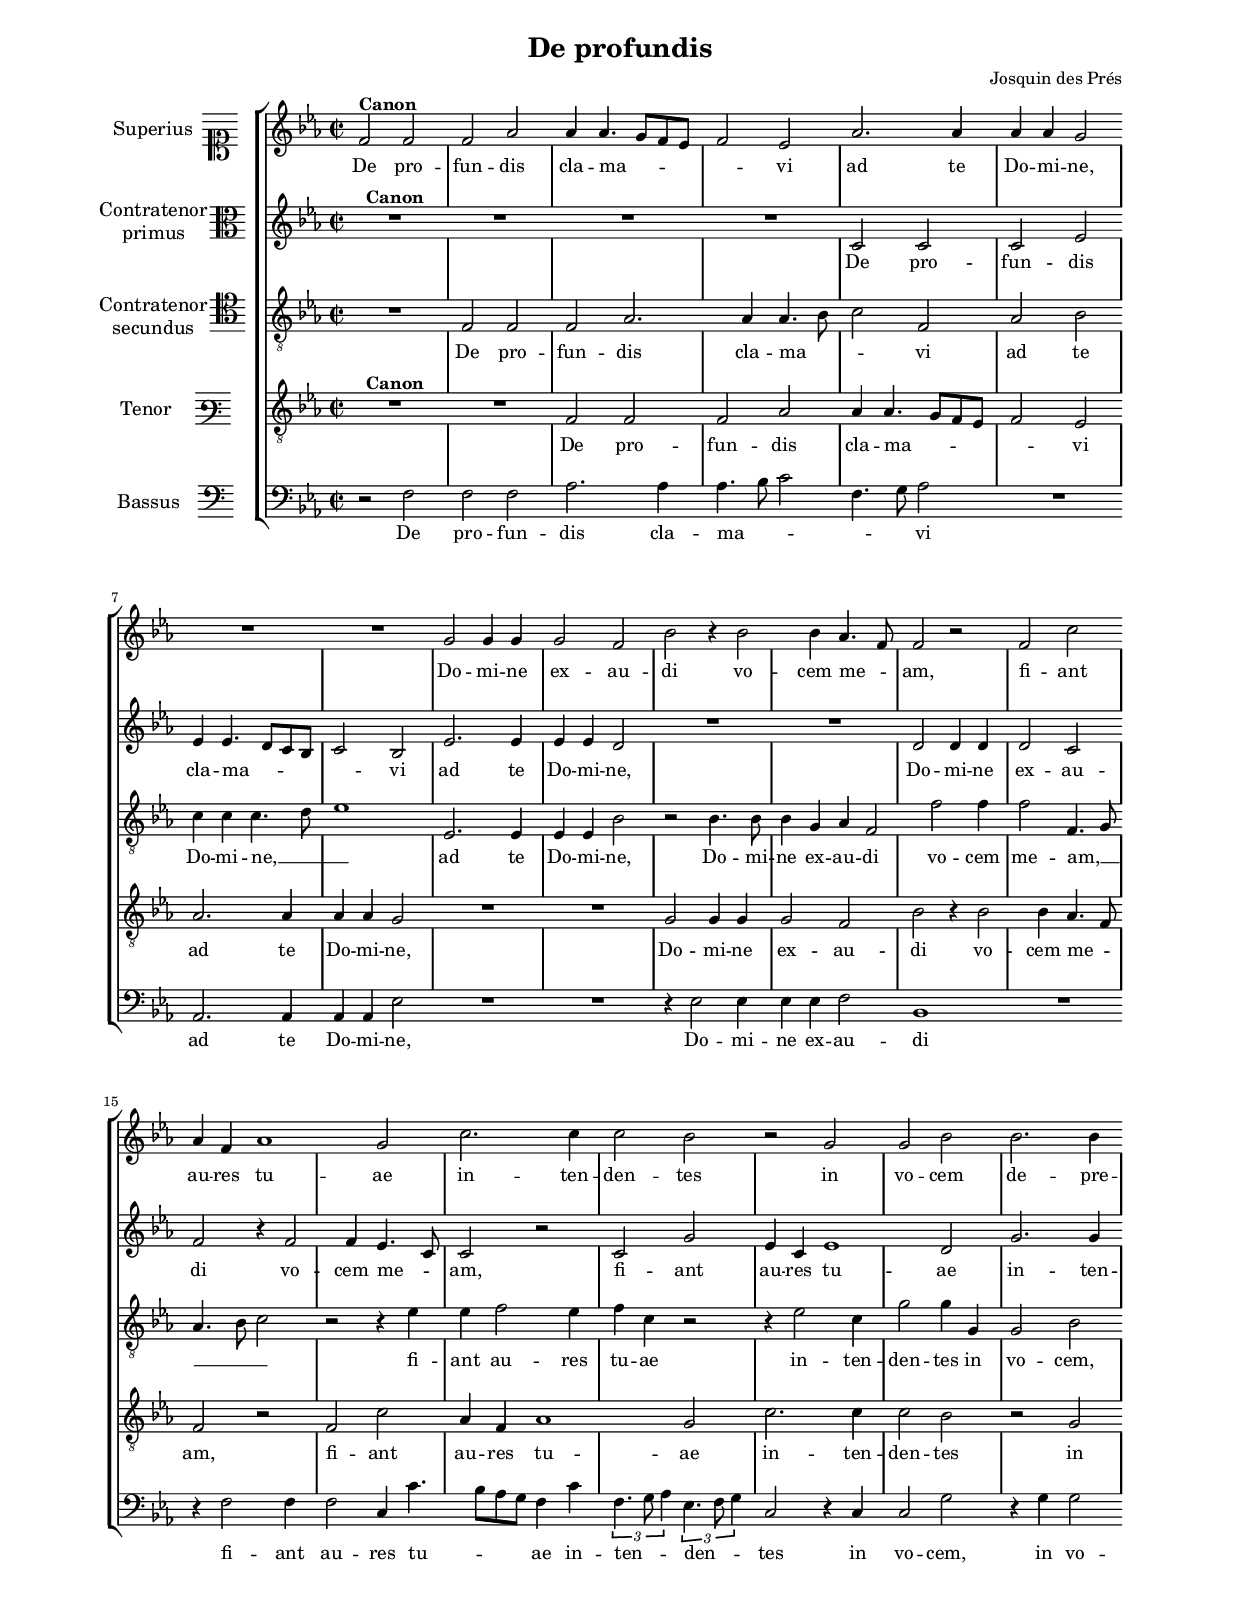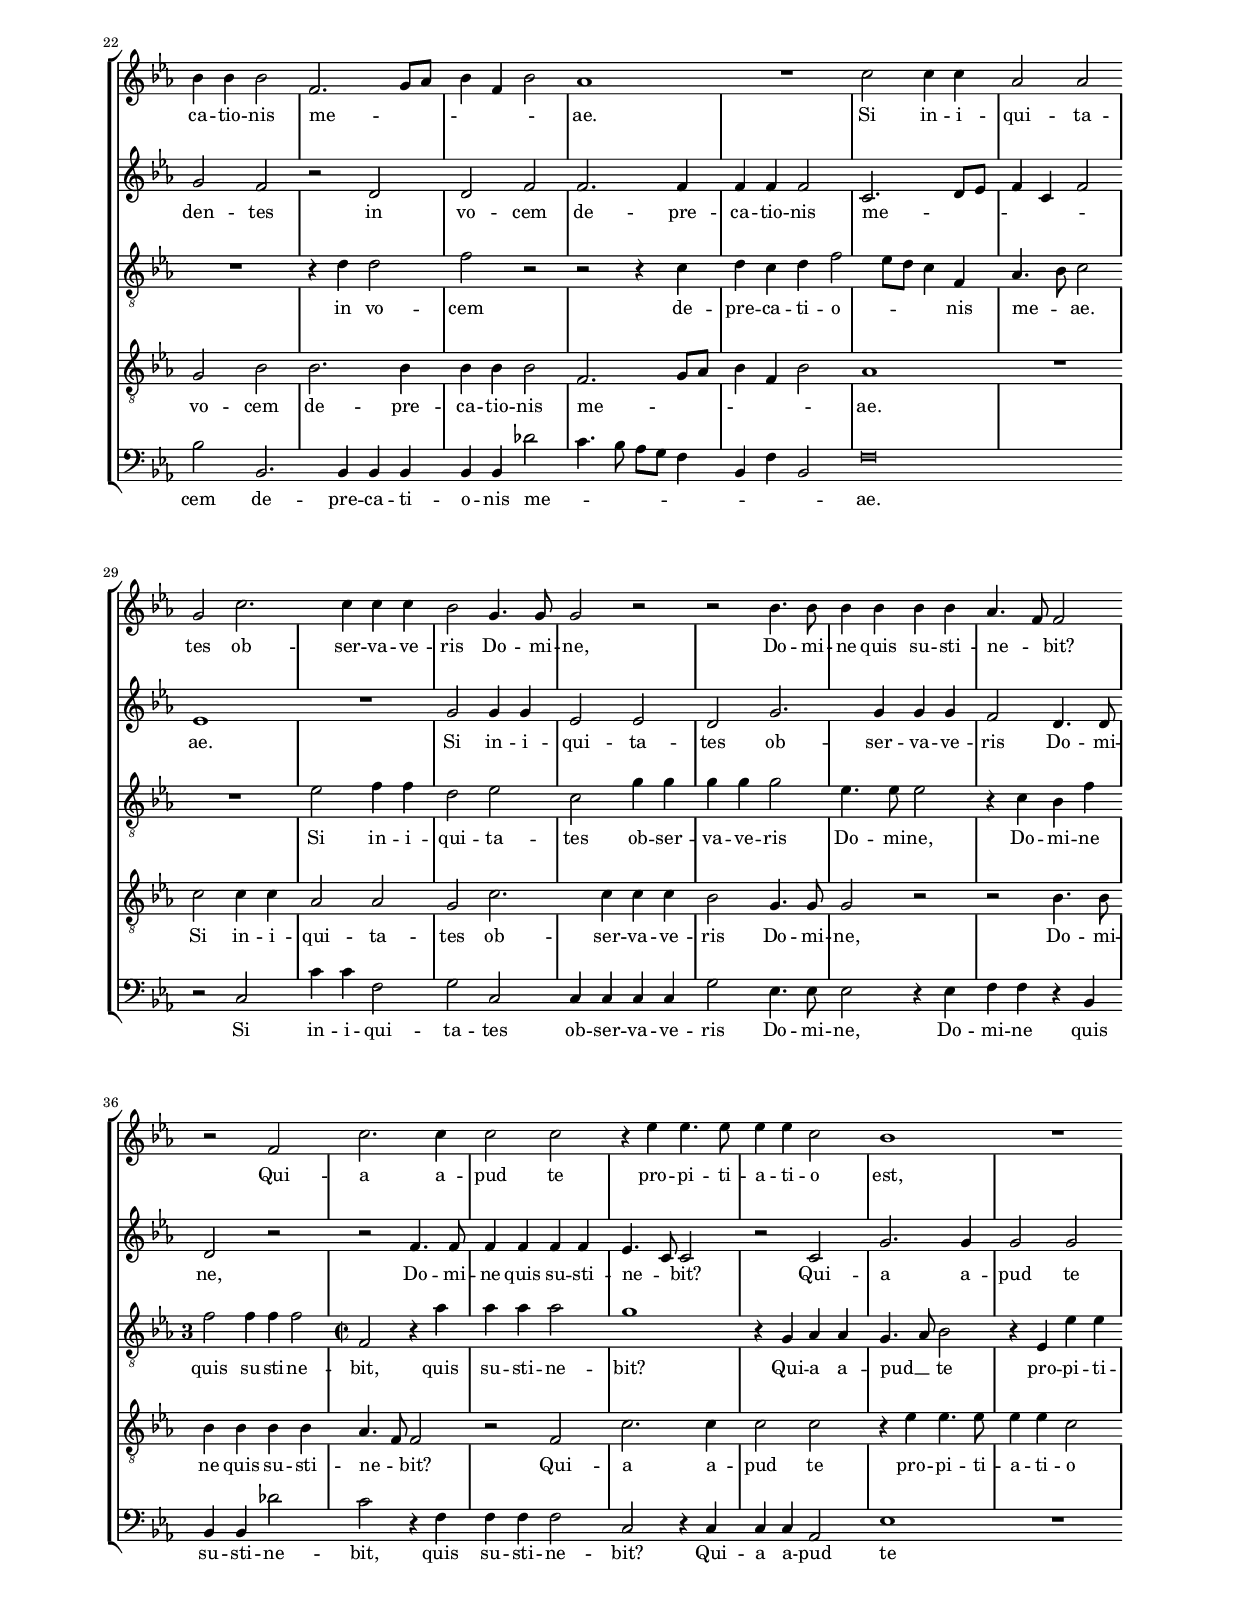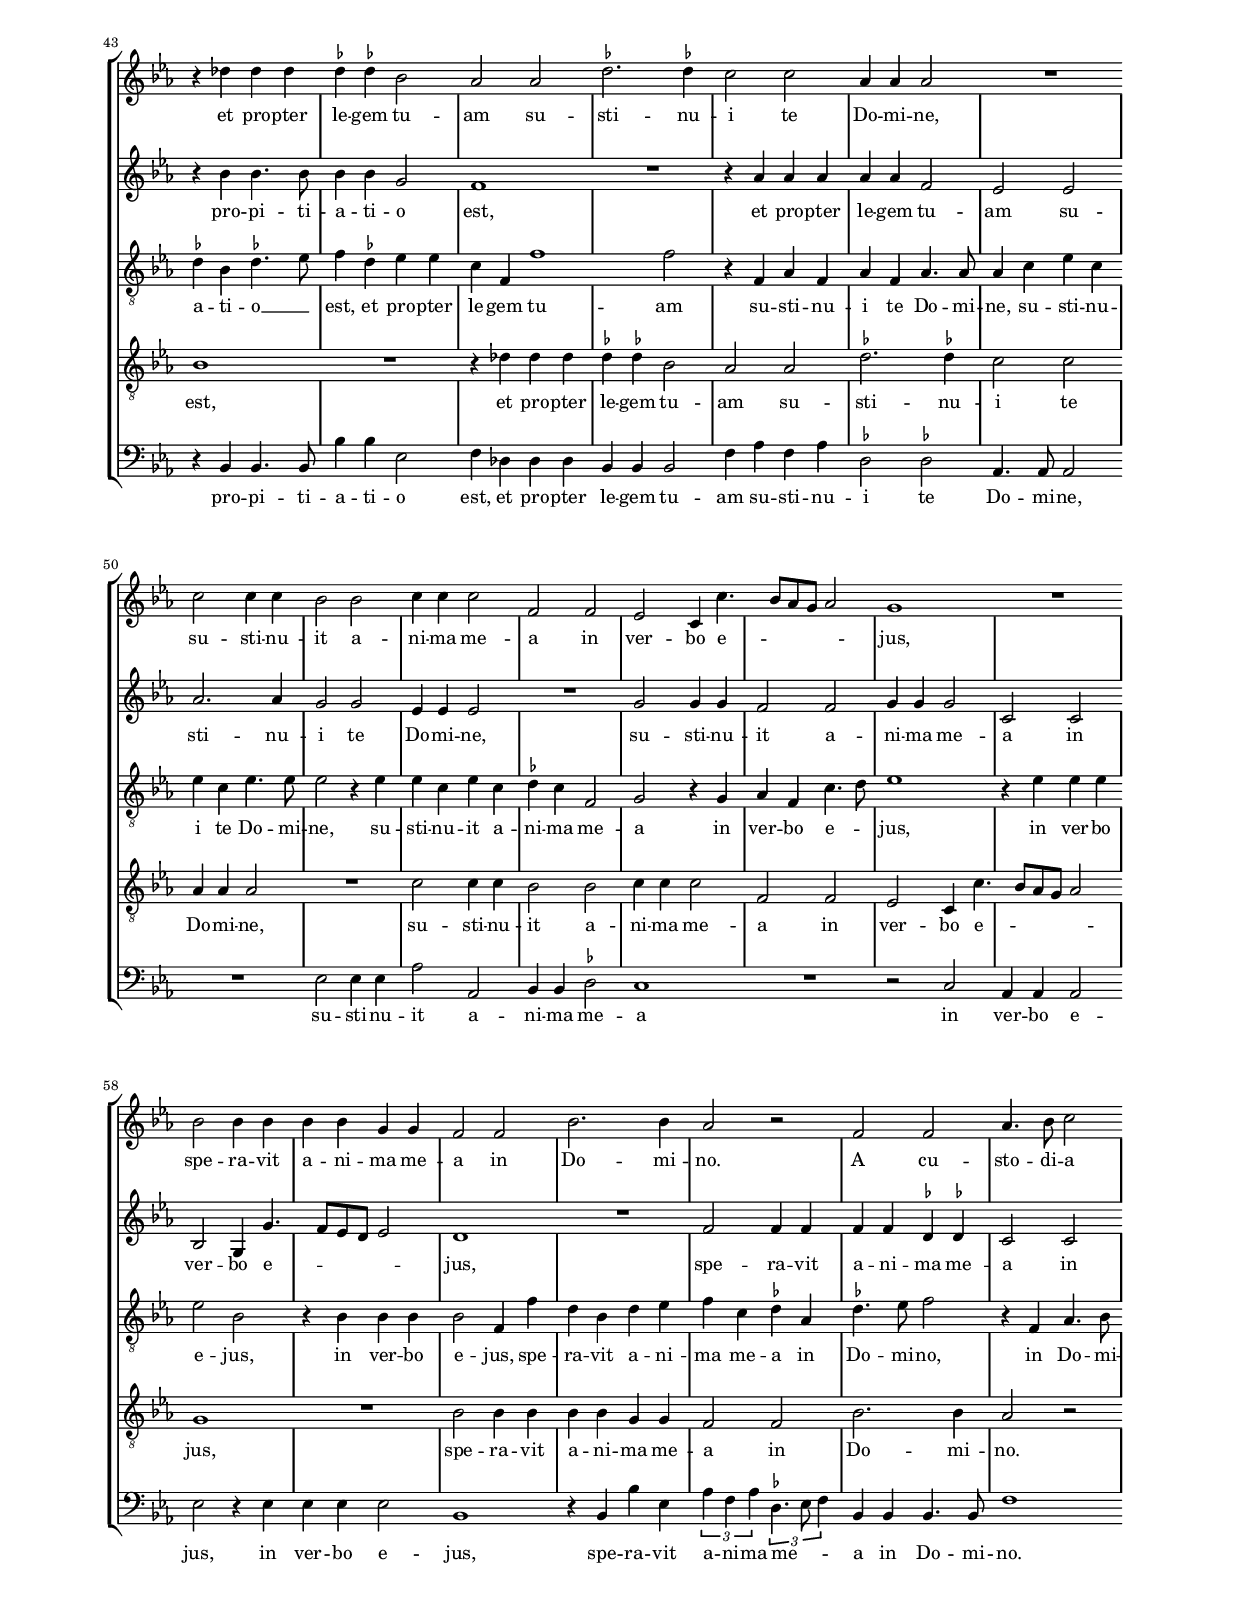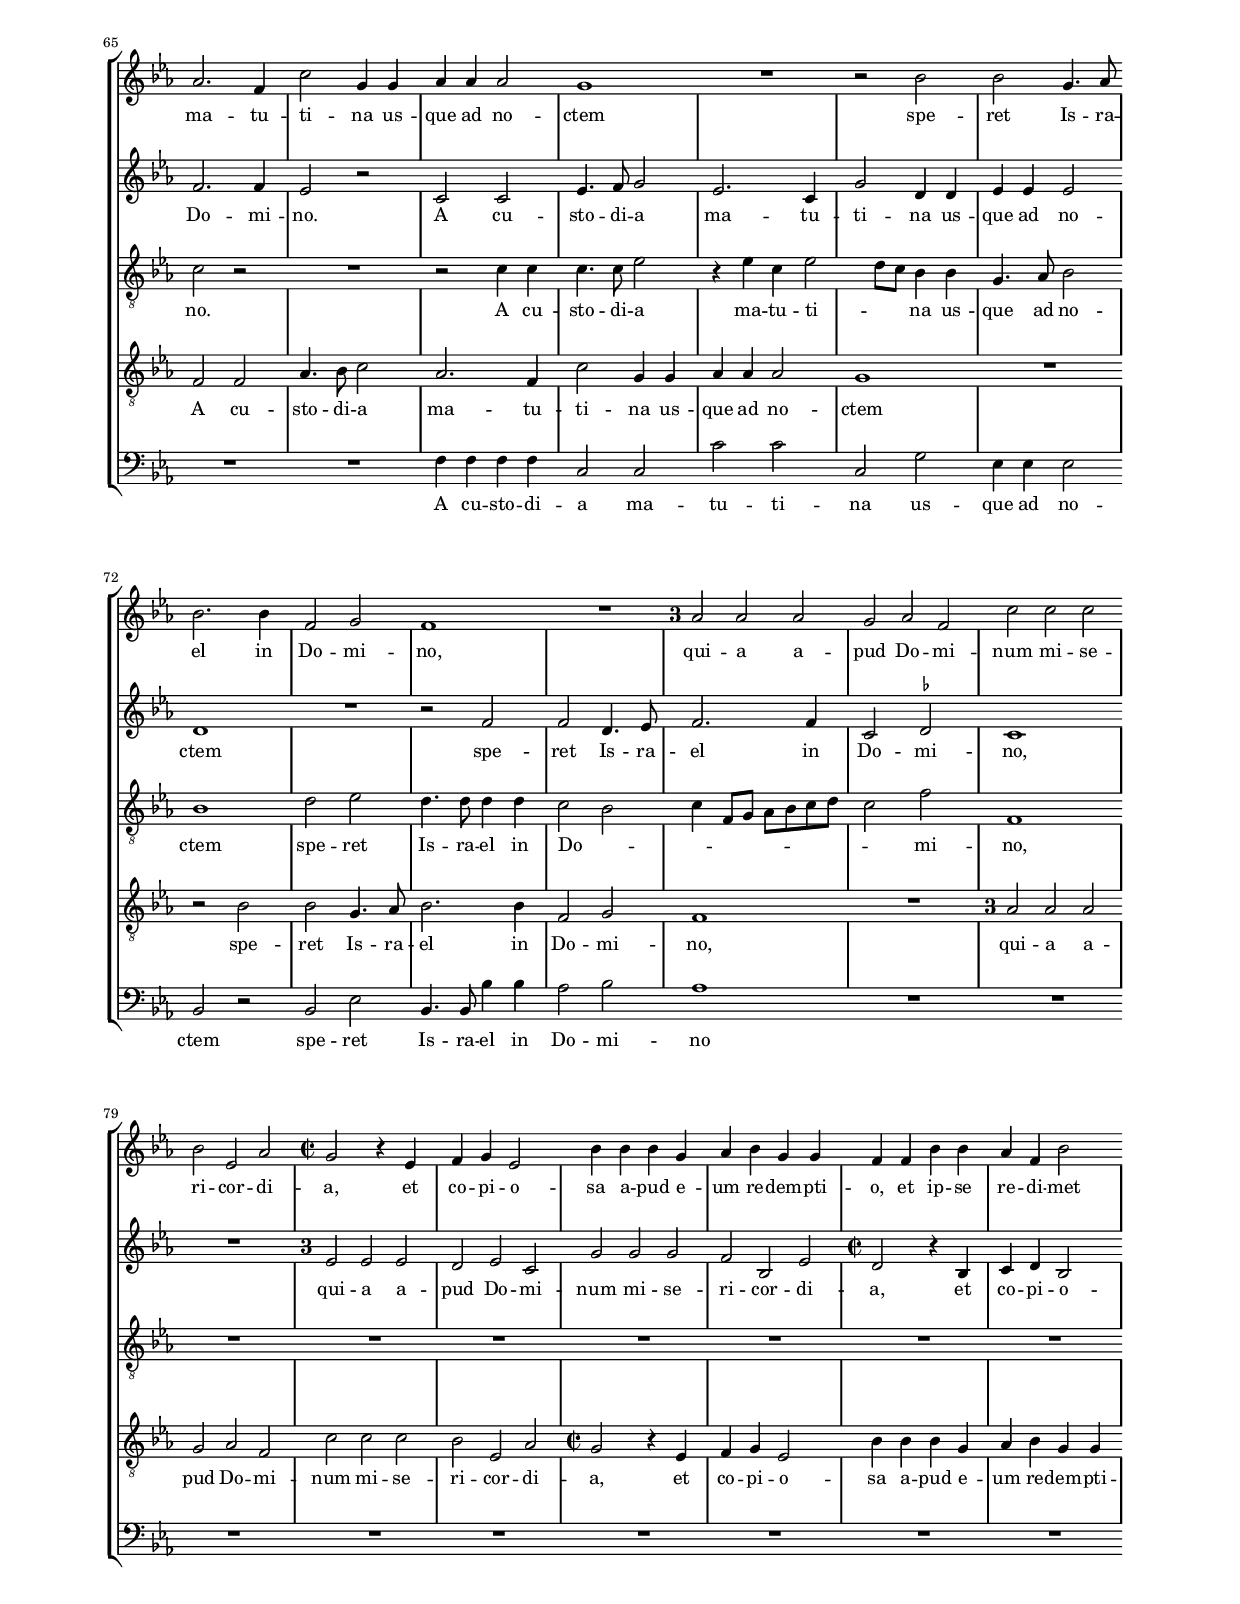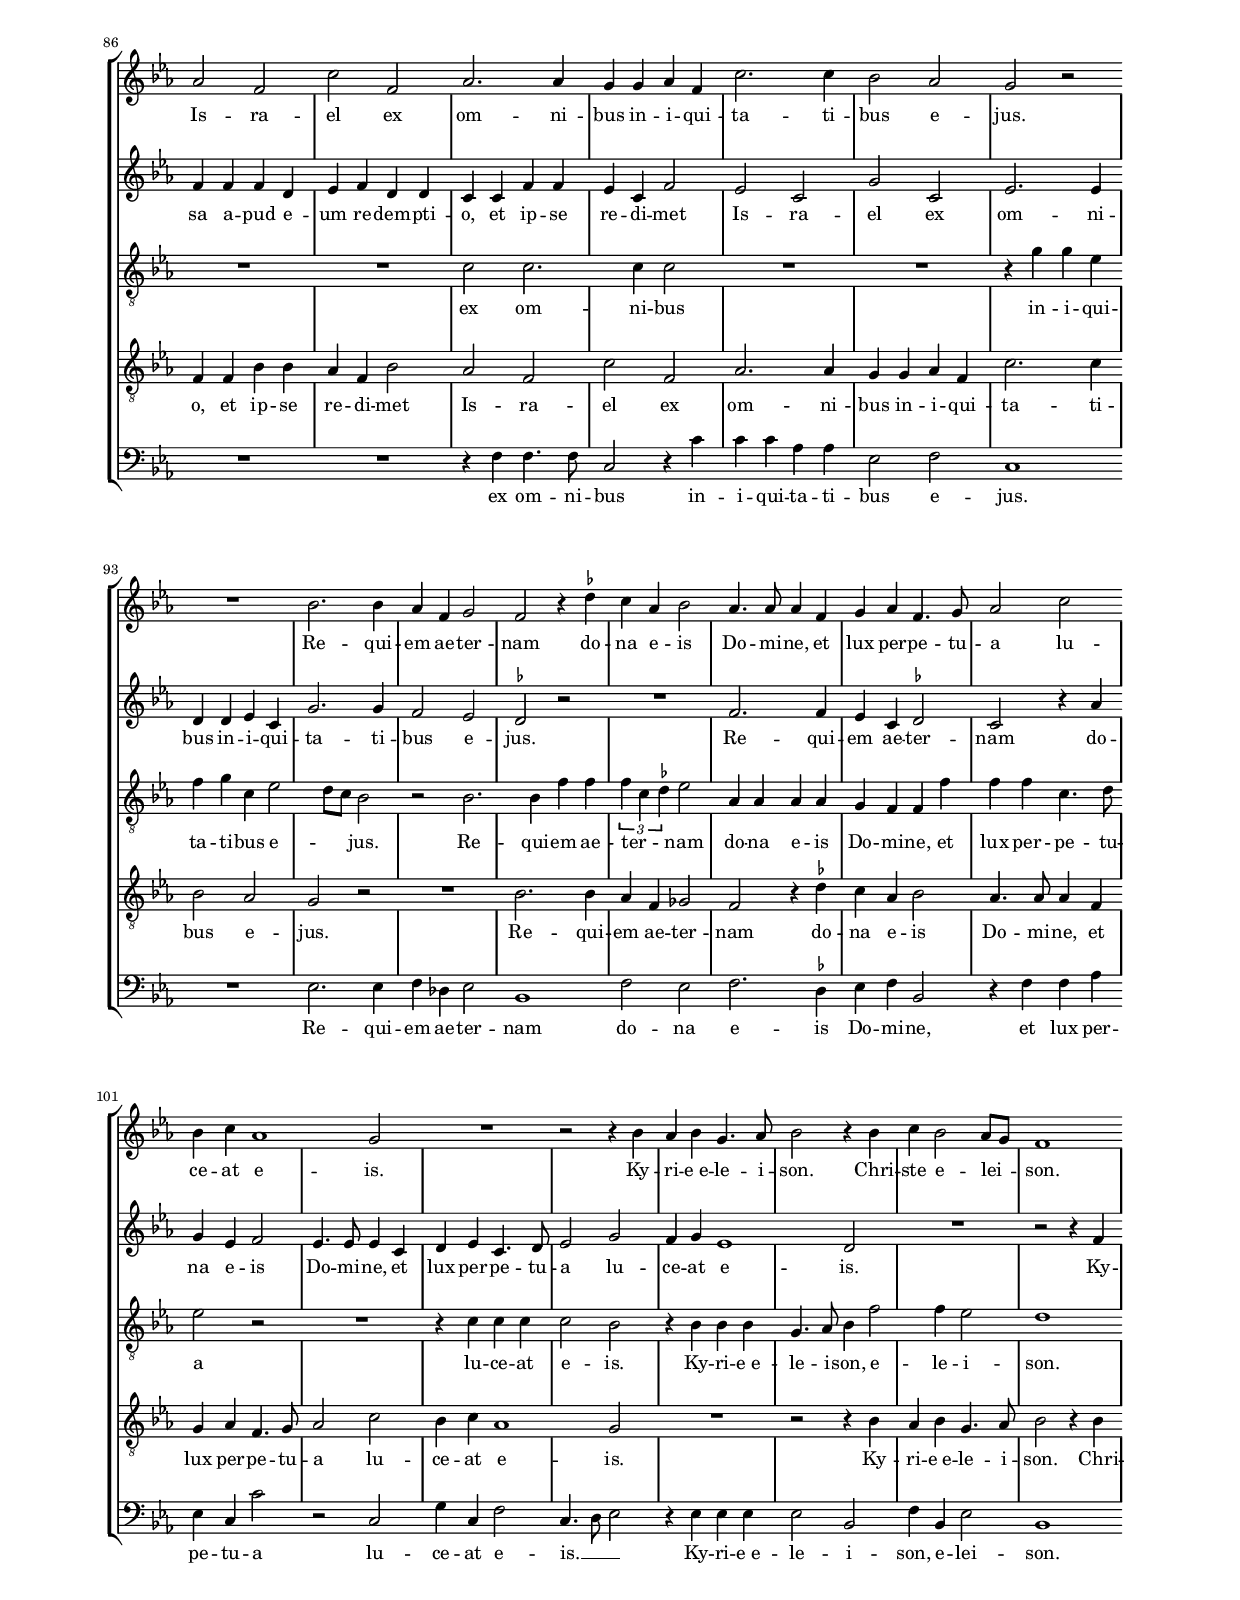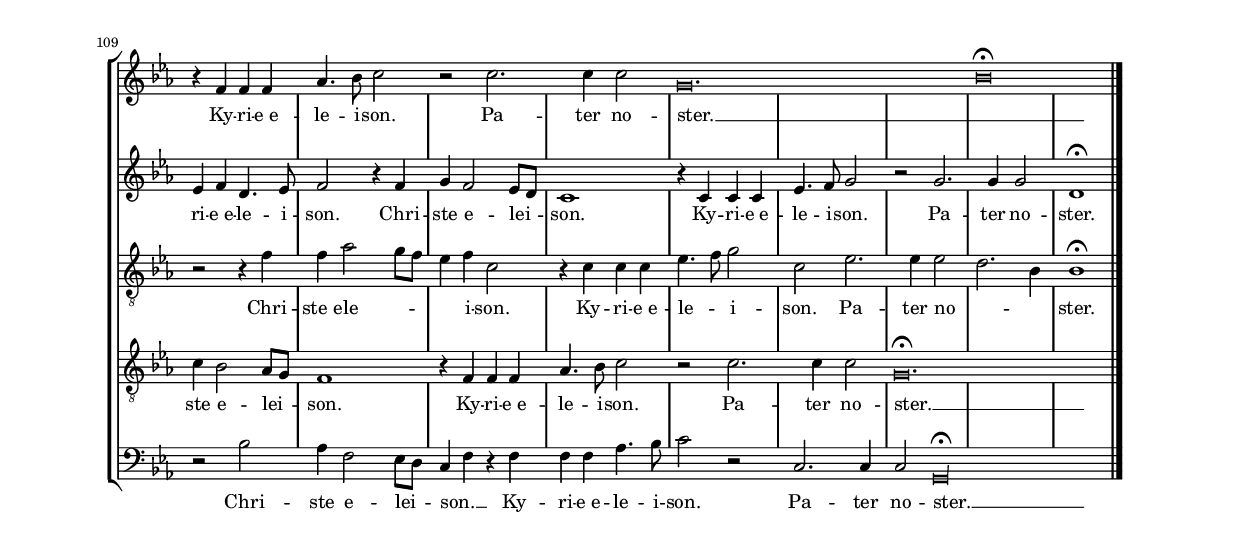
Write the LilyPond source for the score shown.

\header
{
  title="De profundis"
  composer="Josquin des Prés"
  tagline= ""
}

\version "2.18.2"
\include "deutsch.ly"
#(set-global-staff-size 15)
% #(set-default-paper-size "letter")
#(ly:set-option 'point-and-click #f)


\paper
	{
	top-margin = 1.8 \cm
	bottom-margin = 1.8 \cm
	left-margin = 2 \cm
	right-margin = 2 \cm
	ragged-bottom = ##f
	ragged-last-bottom = ##t
	print-page-number = ##f
	system-system-spacing = #'((basic-distance . 17) (minimum-distance . 14) (padding . 7) (strechability . 150))
%	systems-per-page = 3
%	min-systems-per-page = 3
	markup-system-spacing #'basic-distance = #12
%	print-all-headers = ##t
%	print-first-page-number = ##t
%	first-page-number = 1
	}

	
global = {
	\key es \major
	\time 2/2
        \skip 1*117 
        \once \override Score.BarLine.transparent = ##f
        \bar "|."
	}

	ficta = { \once \set suggestAccidentals = ##t }

	forget = #(define-music-function (parser location music) (ly:music?) #{
		\accidentalStyle forget
		$music
		\accidentalStyle default
		#})

	m = \melisma
	me = \melismaEnd
%	\mark \markup { \override #'(style . baroque) { \note  #"breve" #1 = \note #"breve." #1 } }



incipitcantus = \markup { \score {
	{
	\set Staff.instrumentName = \markup { \fontsize #1 "Superius" }
	\key c \major
	\clef soprano
	s4 \bar ""
	}
	\layout  {
	raggedright = ##t
	indent = 1.6 \cm
	line-width = 2.2\cm
	\context { \Staff \remove Time_signature_engraver }
	\override Staff.Clef.Y-extent = #'(0 . 0)
	}} \hspace #1 }

      
incipitaltus = \markup { \score {
	{
	\set Staff.instrumentName = \markup { \center-column {\fontsize #1 "Contratenor" \line \fontsize #1 {"primus"}} }
	\key c \major
	\clef alto
	s4 \bar ""
	}
	\layout  {
	raggedright = ##t
	indent = 1.6 \cm
	line-width = 2.2\cm
	\context { \Staff \remove Time_signature_engraver }
	\override Staff.Clef.Y-extent = #'(0 . 0)
	}} \hspace #1 }


incipittenor = \markup { \score {
	{
	\set Staff.instrumentName = \markup { \center-column {\fontsize #1 "Contratenor" \line \fontsize #1 {"secundus"}} }
	\key c \major
	\clef tenor
	s4 \bar ""
	}
	\layout  {
	raggedright = ##t
	indent = 1.6 \cm
	line-width = 2.2\cm
	\context { \Staff \remove Time_signature_engraver }
	\override Staff.Clef.Y-extent = #'(0 . 0)
	}} \hspace #1 }
      
      
incipitquintus = \markup { \score {
	{
	\set Staff.instrumentName = \markup { \fontsize #1 "Tenor" }
	\key c \major
	\clef varbaritone
	s4 \bar ""
	}
	\layout  {
	raggedright = ##t
	indent = 1.6 \cm
	line-width = 2.2\cm
	\context { \Staff \remove Time_signature_engraver }
	\override Staff.Clef.Y-extent = #'(0 . 0)
	}} \hspace #1 }
      
      
incipitbassus = \markup { \score {
	{
	\set Staff.instrumentName = \markup { \fontsize #1 "Bassus" }
	\key c \major
	\clef bass
	s4 \bar ""
	}
	\layout  {
	raggedright = ##t
	indent = 1.6 \cm
	line-width = 2.2\cm
	\context { \Staff \remove Time_signature_engraver }
	\override Staff.Clef.Y-extent = #'(0 . 0)
	}} \hspace #1 }


cantus =  \relative c''
	{
	f,2^\markup { \left-align \bold "Canon" } f
	f2 as
	as4 as4. g8 f es
	f2 es
%5
	as2. as4 |
	as4 as g2
	R1
	R1
	g2 g4 g
%10
	g2 f |
	b2 r4 b2
	b4 as4. f8
	f2 r
	f2 c'
%15
	as4 f as1
	g2
	c2. c4
	c2 b
	r2 g
%20
	g2 b |
	b2. b4
	b4 b b2
	f2. g8 as
	b4 f b2
%25
	as1 |
	R1
	c2 c4 c
	as2 as
	g2 c2.
%30
	c4 c c |
	b2 g4. g8
	g2 r
	r2 b4. b8
	b4 b b b
%35
        as4. f8 f2 |	
	r2 f
	c'2. c4
	c2 c
	r4 es es4. es8
%40
	es4 es c2 |
	b1
	R1
	r4 des des des
	\ficta des4 \ficta des! b2
%45
	as2 as |
	\ficta des2. \ficta des!4
	c2 c
	as4 as as2
	R1
%50
	c2 c4 c |
	b2 b
	c4 c c2
	f,2 f
	es2 c4 c'4.
%55
	b8 as g as2 |
	g1
	R1
	b2 b4 b
	b4 b g g
%60
	f2 f |
	b2. b4
	as2 r
	f2 f
	as4. b8 c2
%65
	as2. f4 |
	c'2 g4 g
	as4 as as2
	g1
	R1
%70
	r2 b |
	b2 g4. as8
	b2. b4
	f2 g
	f1
%75
	R1 |
	\set Staff.timeSignatureFraction = #'(3 . 2)
	\once \override Staff.TimeSignature.style = #'single-digit
	\scaleDurations #'(2 . 3)
	{ as2 as as
	g2 as f
	c'2 c c
        b2 es, as }
%80
	\set Staff.timeSignatureFraction = #'(2 . 2)
        g2 r4 es |
	f4 g es2
	b'4 b b g
	as4 b g g
	f4 f b b
%85
	as4 f b2 |
	as2 f
	c'2 f,
	as2. as4
        g4 g as f
%90
	c'2. c4 |
	b2 as
	g2 r
	R1
	b2. b4
%95
	as4 f g2 |
	f2 r4 \ficta des'
	c4 as b2
	as4. as8 as4 f
	g4 as f4. g8
%100
	as2 c |
	b4 c as1
	g2
	R1
	r2 r4 b
%105
	as4 b g4. as8 |
	b2 r4 b
	c4 b2 as8 g
	f1
	r4 f f f
%110
	as4. b8 c2 |
	r2 c2.
	c4 c2
	g\breve.
        % empty measure
%115
        % empty measure
        \scaleDurations #'(1 . 2) { b\breve(^\fermata }
        \once \override NoteHead #'transparent = ##t b1) |
	}


altus =  \relative c'
        {
	R1^\markup { \left-align \bold "Canon" }
	R1
	R1
	R1
%5
	c2 c |
	c2 es
	es4 es4. d8 c b
	c2 b
	es2. es4
%10
	es4 es d2 |
	R1
	R1
	d2 d4 d
	d2 c
%15
	f2 r4 f2
	f4 es4. c8
	c2 r
	c2 g'
	es4 c es1
%20
	d2 |
	g2. g4
	g2 f
	r2 d
	d2 f
%25
	f2. f4 |
	f4 f f2
	c2. d8 es
	f4 c f2
	es1
%30
	R1 |
	g2 g4 g
	es2 es
	d2 g2.
	g4 g g
%35
	f2 d4. d8 |
	d2 r
	r2 f4. f8
	f4 f f f
	es4. c8 c2
%40
	r2 c |
	g'2. g4
	g2 g
	r4 b b4. b8
	b4 b g2
%45
	f1 |
	R1
	r4 as as as
	as4 as f2
	es2 es
%50
	as2. as4 |
	g2 g
	es4 es es2
	R1
	g2 g4 g
%55
	f2 f |
	g4 g g2
	c,2 c
	b2 g4 g'4.
	f8 es d es2
%60
	d1 |
	R1
	f2 f4 f
	f4 f \ficta des \ficta des!
	c2 c
%65
	f2. f4 |
	es2 r
	c2 c
	es4. f8 g2
	es2. c4
%70
	g'2 d4 d |
	es4 es es2
	d1
	R1
	r2 f
%75
	f2 d4. es8 |
	f2. f4
	c2 \ficta des
        c1
	R1
%80
        \set Staff.timeSignatureFraction = #'(3 . 2)
	\once \override Staff.TimeSignature.style = #'single-digit
	\scaleDurations #'(2 . 3)
	{ es2 es es
	d2 es c |
	g'2 g g
        f2 b, es }
        \set Staff.timeSignatureFraction = #'(2 . 2)
	d2 r4 b
%85
        c4 d b2
	f'4 f f d |
	es4 f d d
	c4 c f f
	es4 c f2
%90
        es2 c
	g'2 c, |
	es2. es4
	d4 d es c
	g'2. g4
%95
        f2 es
	\ficta des2 r |
	R1
	f2. f4
	es4 c \ficta des2
%100
	c2 r4 as' |
	g4 es f2
	es4. es8 es4 c
	d4 es c4. d8
	es2 g
%105
	f4 g es1
	d2 |
	R1
	r2 r4 f
	es4 f d4. es8
%110
	f2 r4 f |
	g4 f2 es8 d
	c1
	r4 c c c
	es4. f8 g2
%115
	r2 g2.
        g4 g2
        d1^\fermata |
	}


tenor =  \relative c'
	{
	R1
	f,2 f
	f2 as2.
	as4 as4. b8
%5
	c2 f, |
	as2 b
	c4 c c4. d8
	es1
	es,2. es4
%10
	es4 es b'2 |
	r2 b4. b8
	b4 g as f2
	f'2 f4
	f2 f,4. g8
%15
	as4. b8 c2 |
	r2 r4 es
	es4 f2 es4
	f4 c r2
	r4 es2 c4
%20
	g'2 g4 g, |
	g2 b
	R1
	r4 d d2
	f2 r
%25
	r2 r4 c |
	d4 c d f2
	es8 d c4 f,
	as4. b8 c2
	R1
%30
	es2 f4 f |
	d2 es
	c2 g'4 g
	g4 g g2
	es4. es8 es2
%35
	r4 c b f' |
        \set Staff.timeSignatureFraction = #'(3 . 2)
	\once \override Staff.TimeSignature.style = #'single-digit
	\scaleDurations #'(2 . 3)
        {f2 f4 f f2 }
        \set Staff.timeSignatureFraction = #'(2 . 2)
	f,2 r4 as'
	as4 as as2
	g1
%40
	r4 g, as as |
	g4. as8 b2
	r4 es, es' es
	\ficta des4 b \ficta des!4. es8
	f4 \ficta des es es
%45
	c4 f, f'1
	f2 |
	r4 f, as f
	as4 f as4. as8
	as4 c es c
%50
	es4 c es4. es8 |
	es2 r4 es
	es4 c es c
	\ficta des4 c f,2
	g2 r4 g
%55
	as4 f c'4. d8 |
	es1
	r4 es es es
	es2 b
	r4 b b b
%60
	b2 f4 f' |
	d4 b d es
	f4 c \ficta des as
	\ficta des4. es8 f2
	r4 f, as4. b8
%65
	c2 r |
	R1
	r2 c4 c
	c4. c8 es2
	r4 es c es2
%70
	d8 c b4 b |
	g4. as8  b2
	b1
	d2 es
	d4. d8 d4 d
%75
	c2 b |
	c4 f,8 g as[ b c d]
	c2 f
	f,1
	R1
%80
	R1 |
	R1
	R1
	R1
	R1
%85
	R1 |
	R1
	R1
	c'2 c2.
	c4 c2
%90
	R1 |
	R1
	r4 g' g es
	f4 g c, es2
	d8 c b2
%95
	r2 b2.
	b4 f' f |
        \tuplet 3/2 { f4 c \ficta des } es2
	as,4 as as as
	g4 f f f'
%100
	f4 f c4. d8 |
	es2 r
	R1
	r4 c c c
	c2 b
%105
	r4 b b b |
	g4. as8 b4 f'2
	f4 es2
	d1
	r2 r4 f
%110
	f4 as2 g8 f |
	es4 f c2
	r4 c c c
	es4. f8 g2
	c,2 es2.
%115
	es4 es2 |
        d2. b4
        b1^\fermata |        
	}


quintus  =  \relative c'
	{
	R1^\markup { \left-align \bold "Canon" }
	R1
	f,2 f
	f2 as
%5
	as4 as4. g8 f es |
	f2 es
	as2. as4
	as4 as g2
	R1
%10
	R1 |
	g2 g4 g
	g2 f
	b2 r4 b2
	b4 as4. f8
%15
	f2 r |
	f2 c'
	as4 f as1
	g2
	c2. c4
%20
	c2 b |
	r2 g
	g2 b
	b2. b4
	b4 b b2
%25
	f2. g8 as |
	b4 f b2
	as1
	R1
	c2 c4 c
%30
	as2 as |
	g2 c2.
	c4 c c
	b2 g4. g8
	g2 r
%35
	r2 b4. b8 |
	b4 b b b
	as4. f8 f2
	r2 f
	c'2. c4
%40
	c2 c |
	r4 es es4. es8
	es4 es c2
	b1
	R1
%45
	r4 des des des |
	\ficta des4 \ficta des! b2
	as2 as
	\ficta des2. \ficta des!4
	c2 c
%50
	as4 as as2 |
	R1
	c2 c4 c
	b2 b
	c4 c c2
%55
	f,2 f |
	es2 c4 c'4.
	b8 as g as2
	g1
	R1
%60
	b2 b4 b |
	b4 b g g
	f2 f
	b2. b4
	as2 r
%65
	f2 f |
	as4. b8 c2
	as2. f4
	c'2 g4 g
	as4 as as2
%70
	g1 |
	R1
	r2 b
	b2 g4. as8
	b2. b4
%75
	f2 g |
	f1
	R1
	\set Staff.timeSignatureFraction = #'(3 . 2)
	\once \override Staff.TimeSignature.style = #'single-digit
	\scaleDurations #'(2 . 3)
	{ as2 as as
        g2 as f2
%80
	c'2 c c |
        b2 es, as }
        \set Staff.timeSignatureFraction = #'(2 . 2)
	g2 r4 es
	f4 g es2
	b'4 b b g
%85
	as4 b g g |
	f4 f b b
	as4 f b2
	as2 f
	c'2 f,
%90
	as2. as4 |
	g4 g as f
	c'2. c4
	b2 as
	g2 r
%95
	R1 |
	b2. b4
	as4 f ges2
	f2 r4 \ficta des'
	c4 as b2
%100
	as4. as8 as4 f |
	g4 as f4. g8
	as2 c
	b4 c as1
	g2
%105
	R1 |
	r2 r4 b
	as4 b g4. as8
	b2 r4 b
	c4 b2 as8 g
%110
	f1 |
	r4 f f f
	as4. b8 c2
	r2 c2.
	c4 c2
%115
        \scaleDurations #'(2 . 3) { g\breve.(^\fermata }
        % empty measure
        \once \override NoteHead #'transparent = ##t g1) |
	}


bassus  =  \relative c
	{
	r2 f
	f2 f
	as2. as4
	as4. b8 c2
%5
	f,4. g8 as2 |
	R1
	as,2. as4
	as4 as es'2
	R1
%10
	R1 |
	r4 es2 es4
	es4 es f2
	b,1
	R1
%15
	r4 f'2 f4 |
	f2 c4 c'4.
	b8 as g f4 c'
        \tuplet 3/2 2 { f,4. g8 as4 es4. f8 g4 } 
	c,2 r4 c
%20
	c2 g' |
	r4 g g2
	b2 b,2.
	b4 b b
	b4 b des'2
%25
	c4. b8 as[ g] f4 |
	b,4 f' b,2
	f'\breve
        % empty measure
	r2 c
%30
	c'4 c f,2 |
	g2 c,
	c4 c c c
	g'2 es4. es8
	es2 r4 es
%35
	f4 f r b, |
	b4 b des'2
	c2 r4 f,
	f4 f f2
	c2 r4 c
%40
	c4 c as2 |
	es'1
	R1
	r4 b b4. b8
	b'4 b es,2
%45
	f4 des des des |
	b4 b b2
	f'4 as f as
	\ficta des,2 \ficta des!
	as4. as8 as2
%50
	R1 |
	es'2 es4 es
	as2 as,
	b4 b \ficta des2
	c1
%55
	R1 |
	r2 c
	as4 as as2
	es'2 r4 es
	es4 es es2
%60
	b1 |
	r4 b b' es,
        \tuplet 3/2 2 { as4 f as \ficta des,4. es8 f4 }
	b,4 b b4. b8
	f'1
%65
	R1 |
	R1
	f4 f f f
	c2 c
	c'2 c
%70
	c,2 g' |
	es4 es es2
	b2 r
	b2 es
	b4. b8 b'4 b
%75
	as2 b |
	as1
	R1
	R1
	R1
%80
	R1 |
	R1
	R1
	R1
	R1
%85
	R1 |
	R1
	R1
	r4 f f4. f8
	c2 r4 c'
%90
	c4 c as as |
	es2 f
	c1
	R1
	es2. es4
%95
	f4 des es2 |
	b1
	f'2 es
	f2. \ficta des4
	es4 f b,2
%100
	r4 f' f as |
	es4 c c'2
	r2 c,
	g'4 c, f2
	c4. d8 es2
%105
	r4 es es es |
	es2 b
	f'4 b, es2
	b1
	r2 b'
%110
	as4 f2 es8 d |
	c4 f r f
	f4 f as4. b8
	c2 r
	c,2. c4
%115
        c2 \scaleDurations #'(3 . 8) { \once \override Stem.length = 6 g\longa(^\fermata }
        % empty measure
        \once \override NoteHead #'transparent = ##t c1)% empty measure
	}


lyricscantus = \lyricmode {
	De pro -- fun -- dis cla -- ma -- _ _ _ _ vi ad te Do -- mi -- ne,
        Do -- mi -- ne ex -- au -- di vo -- cem me -- _ am,
        fi -- ant au -- res tu -- ae in -- ten -- den -- tes
        in vo -- cem de -- pre -- ca -- tio -- nis me -- _ _ _ _ _ ae.
        Si in -- i -- qui -- ta -- tes ob -- ser -- va -- ve -- ris Do -- mi -- ne,
        Do -- mi -- ne quis su -- sti -- ne -- _ bit?
        Qui -- a a -- pud te pro -- pi -- ti -- a -- ti -- o est,
        et pro -- pter le -- gem tu -- am su -- sti -- nu -- i te Do -- mi -- ne,
        su -- sti -- nu -- it a -- ni -- ma me -- a in ver -- bo e -- _ _ _ _ jus,
        spe -- ra -- vit a -- ni -- ma me -- a in Do -- mi -- no.
        A cu -- sto -- di -- a ma -- tu -- ti -- na us -- que ad no -- ctem
        spe -- ret Is -- ra -- el in Do -- mi -- no,
        qui -- a a -- pud Do -- mi -- num mi -- se -- ri -- cor -- di -- a,
        et co -- pi -- o -- sa a -- pud e -- um re -- dem -- pti -- o,
        et ip -- se re -- di -- met Is -- ra -- el
        ex om -- ni -- bus in -- i -- qui -- ta -- ti -- bus e -- jus.
        Re -- qui -- em ae -- ter -- nam do -- na e -- is Do -- mi -- ne,
        et lux per -- pe -- tu -- a lu -- ce -- at e -- is.
        Ky -- ri -- e_e -- le -- i -- son.
        Chri -- ste e -- lei -- _ son.
        Ky -- ri -- e_e -- le -- i -- son.
        Pa -- ter no -- ster. __ _     
	}


lyricsaltus = \lyricmode {
	De pro -- fun -- dis cla -- ma -- _ _ _ _ vi ad te Do -- mi -- ne,
        Do -- mi -- ne ex -- au -- di vo -- cem me -- _ am,
        fi -- ant au -- res tu -- ae in -- ten -- den -- tes
        in vo -- cem de -- pre -- ca -- tio -- nis me -- _ _ _ _ _ ae.
        Si in -- i -- qui -- ta -- tes ob -- ser -- va -- ve -- ris Do -- mi -- ne,
        Do -- mi -- ne quis su -- sti -- ne -- _ bit?
        Qui -- a a -- pud te pro -- pi -- ti -- a -- ti -- o est,
        et pro -- pter le -- gem tu -- am su -- sti -- nu -- i te Do -- mi -- ne,
        su -- sti -- nu -- it a -- ni -- ma me -- a in ver -- bo e -- _ _ _ _ jus,
        spe -- ra -- vit a -- ni -- ma me -- a in Do -- mi -- no.
        A cu -- sto -- di -- a ma -- tu -- ti -- na us -- que ad no -- ctem
        spe -- ret Is -- ra -- el in Do -- mi -- no,
        qui -- a a -- pud Do -- mi -- num mi -- se -- ri -- cor -- di -- a,
        et co -- pi -- o -- sa a -- pud e -- um re -- dem -- pti -- o,
        et ip -- se re -- di -- met Is -- ra -- el
        ex om -- ni -- bus in -- i -- qui -- ta -- ti -- bus e -- jus.
        Re -- qui -- em ae -- ter -- nam do -- na e -- is Do -- mi -- ne,
        et lux per -- pe -- tu -- a lu -- ce -- at e -- is.
        Ky -- ri -- e_e -- le -- i -- son.
        Chri -- ste e -- lei -- _ son.
        Ky -- ri -- e_e -- le -- i -- son.
        Pa -- ter no -- ster.
	}


lyricstenor = \lyricmode {
	De pro -- fun -- dis cla -- ma -- _ _ vi ad te Do -- mi -- ne, __ _ _ 
        ad te Do -- mi -- ne,
        Do -- mi -- ne ex -- au -- di vo -- cem me -- am, __ _ _ _ _ 
        fi -- ant au -- res tu -- ae in -- ten -- den -- tes
        in vo -- cem,
        in vo -- cem de -- pre -- ca -- ti -- o -- _ _ _ nis me -- _ ae.
        Si in -- i -- qui -- ta -- tes ob -- ser -- va -- ve -- ris Do -- mi -- ne,
        Do -- mi -- ne quis su -- sti -- ne -- bit,
        quis su -- sti -- ne -- bit?
        Qui -- a a -- pud __ _ te pro -- pi -- ti -- a -- ti -- o __ _ est,
        et pro -- pter le -- gem tu -- am su -- sti -- nu -- i te Do -- mi -- ne,
        su -- sti -- nu -- i te Do -- mi -- ne,
        su -- sti -- nu -- it a -- ni -- ma me -- a in ver -- bo e -- _ jus,
        in ver -- bo e -- jus,
        in ver -- bo e -- jus,
        spe -- ra -- vit a -- ni -- ma me -- a in Do -- mi -- no,
        in Do -- mi -- no.
        A cu -- sto -- di -- a ma -- tu -- ti -- _ _ na us -- que ad no -- ctem
        spe -- ret Is -- ra -- el in Do -- _ _ _ _ _ _ _ _ _ mi -- no,
        ex om -- ni -- bus in -- i -- qui -- ta -- ti -- bus e -- _ _ jus.
        Re -- qui -- em ae -- ter -- _ _ nam do -- na e -- is Do -- mi -- ne,
        et lux per -- pe -- tu -- a lu -- ce -- at e -- is.
        Ky -- ri -- e_e -- le -- i -- son,
        e -- le -- i -- son.
        Chri -- ste_e -- le -- _ _ _ i -- son.
        Ky -- ri -- e_e -- le -- _ i -- son.
        Pa -- ter no -- _ _ ster.  
	}


lyricsquintus = \lyricmode {
	De pro -- fun -- dis cla -- ma -- _ _ _ _ vi ad te Do -- mi -- ne,
        Do -- mi -- ne ex -- au -- di vo -- cem me -- _ am,
        fi -- ant au -- res tu -- ae in -- ten -- den -- tes
        in vo -- cem de -- pre -- ca -- tio -- nis me -- _ _ _ _ _ ae.
        Si in -- i -- qui -- ta -- tes ob -- ser -- va -- ve -- ris Do -- mi -- ne,
        Do -- mi -- ne quis su -- sti -- ne -- _ bit?
        Qui -- a a -- pud te pro -- pi -- ti -- a -- ti -- o est,
        et pro -- pter le -- gem tu -- am su -- sti -- nu -- i te Do -- mi -- ne,
        su -- sti -- nu -- it a -- ni -- ma me -- a in ver -- bo e -- _ _ _ _ jus,
        spe -- ra -- vit a -- ni -- ma me -- a in Do -- mi -- no.
        A cu -- sto -- di -- a ma -- tu -- ti -- na us -- que ad no -- ctem
        spe -- ret Is -- ra -- el in Do -- mi -- no,
        qui -- a a -- pud Do -- mi -- num mi -- se -- ri -- cor -- di -- a,
        et co -- pi -- o -- sa a -- pud e -- um re -- dem -- pti -- o,
        et ip -- se re -- di -- met Is -- ra -- el
        ex om -- ni -- bus in -- i -- qui -- ta -- ti -- bus e -- jus.
        Re -- qui -- em ae -- ter -- nam do -- na e -- is Do -- mi -- ne,
        et lux per -- pe -- tu -- a lu -- ce -- at e -- is.
        Ky -- ri -- e_e -- le -- i -- son.
        Chri -- ste e -- lei -- _ son.
        Ky -- ri -- e_e -- le -- i -- son.
        Pa -- ter no -- ster. __
	}


lyricsbassus = \lyricmode {
	De pro -- fun -- dis cla -- ma -- _ _ _ _ vi ad te Do -- mi -- ne,
        Do -- mi -- ne ex -- au -- di
        fi -- ant au -- res tu -- _ _ _ ae in -- ten -- _ _ den -- _ _ tes
        in vo -- cem,
        in vo -- cem de -- pre -- ca -- ti -- o -- nis me -- _ _ _ _ _ _ _ _ ae.
        Si in -- i -- qui -- ta -- tes ob -- ser -- va -- ve -- ris Do -- mi -- ne,
        Do -- mi -- ne quis su -- sti -- ne -- bit,
        quis su -- sti -- ne -- bit?
        Qui -- a a -- pud te pro -- pi -- ti -- a -- ti -- o est,
        et pro -- pter le -- gem tu -- am su -- sti -- nu -- i te Do -- mi -- ne,
        su -- sti -- nu -- it a -- ni -- ma me -- a in ver -- bo e -- jus,
        in ver -- bo e -- jus,
        spe -- ra -- vit a -- ni -- ma me -- _ _ a in Do -- mi -- no.
        A cu -- sto -- di -- a ma -- tu -- ti -- na us -- que ad no -- ctem
        spe -- ret Is -- ra -- el in Do -- mi -- no
        ex om -- ni -- bus in -- i -- qui -- ta -- ti -- bus e -- jus.
        Re -- qui -- em ae -- ter -- nam do -- na e -- is Do -- mi -- ne,
        et lux per -- pe -- tu -- a lu -- ce -- at e -- is. __ _ _
        Ky -- ri -- e_e -- le -- i -- son,
        e -- lei -- son.
        Chri -- ste e -- lei -- _ son. __ _
        Ky -- ri -- e_e -- le -- i -- son.
        Pa -- ter no -- ster. __
	}


\score
{  
        %\transpose es c {
	\new StaffGroup \with { \override StaffGrouper.staff-staff-spacing.basic-distance = #12 }
	<<

	\new Staff << \global
	\new Voice="v1" {
		\set Staff.instrumentName=\incipitcantus
%		\set Staff.instrumentName= "S"
		\set Staff.midiInstrument = "reed organ"
		\clef violin
		\cantus }
	\new Lyrics \lyricsto "v1" {\lyricscantus }
	>>


	\new Staff << \global
	\new Voice="v2" {
		\set Staff.instrumentName=\incipitaltus
%		\set Staff.instrumentName= "A"
		\set Staff.midiInstrument = "reed organ"
		\clef violin 
		\altus}
	\new Lyrics \lyricsto "v2" {\lyricsaltus }
	>>


	\new Staff << \global
	\new Voice="v3" {
		\set Staff.instrumentName=\incipittenor
%		\set Staff.instrumentName= "T"
		\set Staff.midiInstrument = "reed organ"
		\clef "G_8"
		\tenor }
	\new Lyrics \lyricsto "v3" {\lyricstenor }
	>>


	\new Staff << \global
	\new Voice="v5" {
		\set Staff.instrumentName=\incipitquintus
%		\set Staff.instrumentName= "Q"
		\set Staff.midiInstrument = "reed organ"
		\clef "G_8"
		\quintus}
	\new Lyrics \lyricsto "v5" {\lyricsquintus }
	>>


	\new Staff << \global
	\new Voice="v4" {
		\set Staff.instrumentName=\incipitbassus
%		\set Staff.instrumentName= "B"
		\set Staff.midiInstrument = "reed organ"
		\clef bass 
		\bassus }
	\new Lyrics \lyricsto "v4" {\lyricsbassus}
	>>

	>>
	% } % transpose

	\layout
	{
	indent = 2.5\cm
%	\context { \Lyrics \override VerticalAxisGroup.nonstaff-relatedstaff-spacing.padding = #1.5 }
%	\context { \Lyrics \override LyricText.font-size = #1 }
	\context { \Staff \override TimeSignature.break-visibility = #end-of-line-invisible }
        \context { \Score \override BarLine.transparent = ##t }
%	\context { \Staff \override InstrumentName.X-offset = #'-25 }
	\context { \Voice \override Slur.transparent = ##t }
%	\context { \Voice \override AccidentalSuggestion.avoid-slur = #'ignore }
%	\context { \Voice \override AccidentalSuggestion.outside-staff-priority = ##f }
	\context { \Score \override BarNumber.padding = #2 }
	\context { \Voice \override NoteHead.style = #'baroque }
	}

\midi
	{
    	\tempo 4 = 90
	}

}


% EOF
